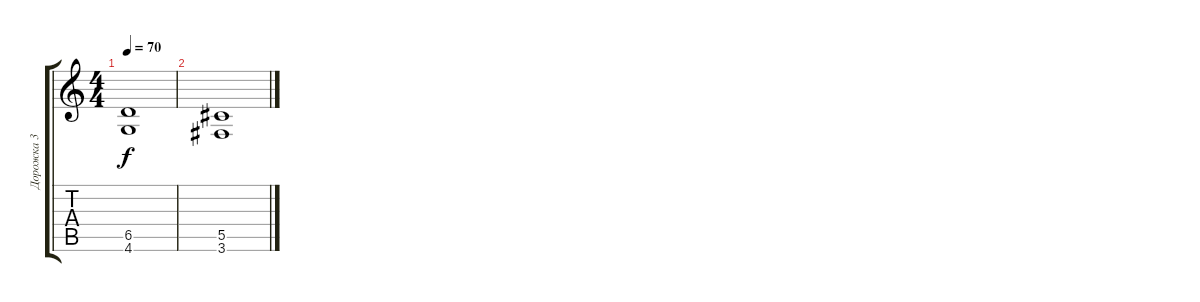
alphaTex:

\track ("Дорожка 3" "Дорожка 3") {instrument distortionguitar}
\staff {score tabs}
\tuning (Eb4 Bb3 Gb3 Db3 Ab2 Eb2) {hide}
\ts (4 4)
\tempo 70
\clef g2
\ks c
(6.5 4.6).1{dy f volume 12 instrument overdrivenguitar} |
(5.5 3.6).1{volume 12 instrument overdrivenguitar}
